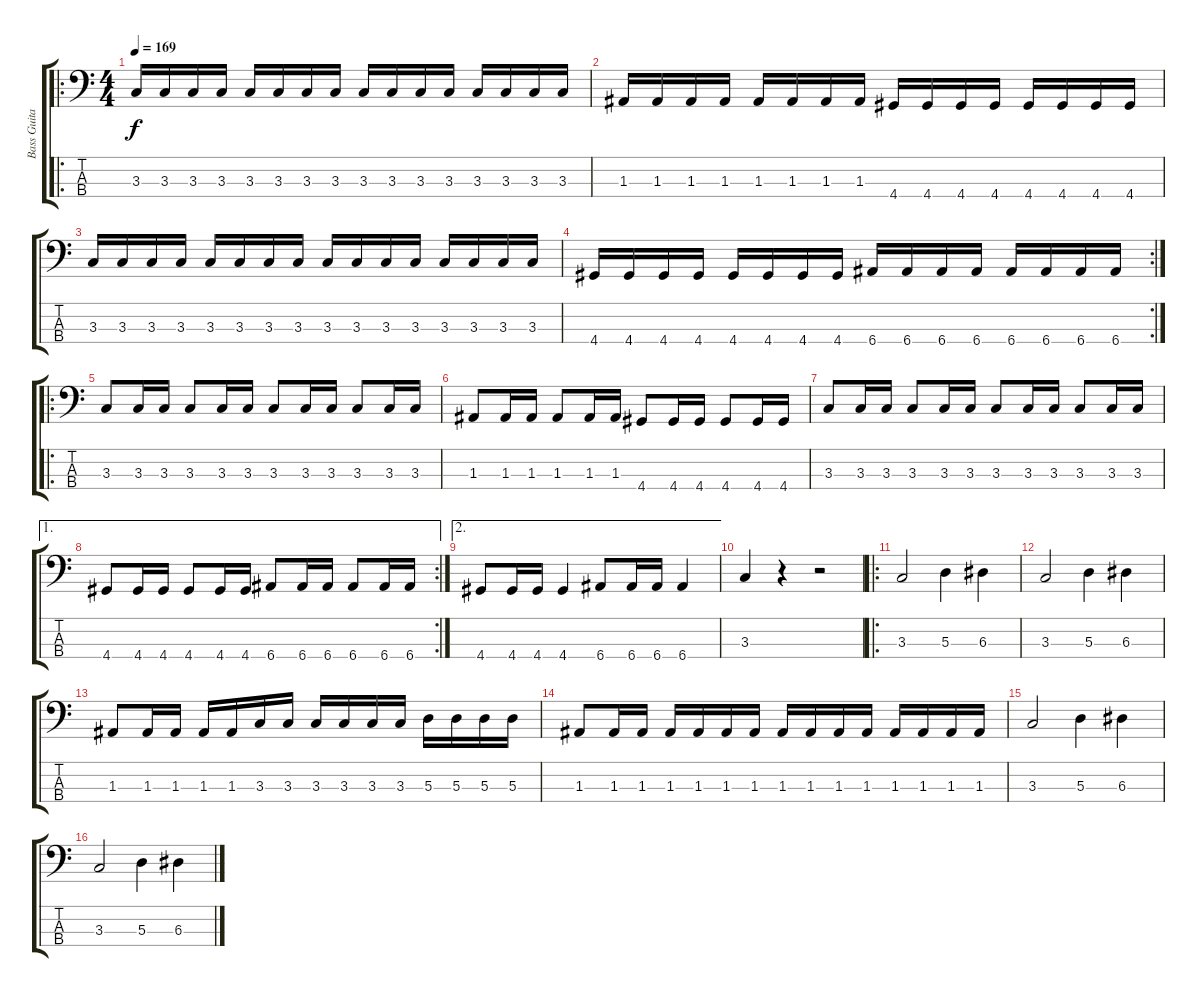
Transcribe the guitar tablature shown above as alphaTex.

\track ("Bass Guitar" "Bass Guita") {instrument electricbassfinger}
\staff {score tabs}
\tuning (G2 D2 A1 E1) {hide}
\ro
\ts (4 4)
\tempo 169
\clef f4
\ks c
3.3.16{dy f} 3.3.16 3.3.16 3.3.16 3.3.16 3.3.16 3.3.16 3.3.16 3.3.16 3.3.16 3.3.16 3.3.16 3.3.16 3.3.16 3.3.16 3.3.16 |
1.3.16 1.3.16 1.3.16 1.3.16 1.3.16 1.3.16 1.3.16 1.3.16 4.4.16 4.4.16 4.4.16 4.4.16 4.4.16 4.4.16 4.4.16 4.4.16 |
3.3.16 3.3.16 3.3.16 3.3.16 3.3.16 3.3.16 3.3.16 3.3.16 3.3.16 3.3.16 3.3.16 3.3.16 3.3.16 3.3.16 3.3.16 3.3.16 |
\rc 2
4.4.16 4.4.16 4.4.16 4.4.16 4.4.16 4.4.16 4.4.16 4.4.16 6.4.16 6.4.16 6.4.16 6.4.16 6.4.16 6.4.16 6.4.16 6.4.16 |
\ro
3.3.8 3.3.16 3.3.16 3.3.8 3.3.16 3.3.16 3.3.8 3.3.16 3.3.16 3.3.8 3.3.16 3.3.16 |
1.3.8 1.3.16 1.3.16 1.3.8 1.3.16 1.3.16 4.4.8 4.4.16 4.4.16 4.4.8 4.4.16 4.4.16 |
3.3.8 3.3.16 3.3.16 3.3.8 3.3.16 3.3.16 3.3.8 3.3.16 3.3.16 3.3.8 3.3.16 3.3.16 |
\ae 1
\rc 2
4.4.8 4.4.16 4.4.16 4.4.8 4.4.16 4.4.16 6.4.8 6.4.16 6.4.16 6.4.8 6.4.16 6.4.16 |
\ae 2
4.4.8 4.4.16 4.4.16 4.4.4 6.4.8 6.4.16 6.4.16 6.4.4 |
3.3.4 r.4 r.2 |
\ro
3.3.2 5.3.4 6.3.4 |
3.3.2 5.3.4 6.3.4 |
1.3.8 1.3.16 1.3.16 1.3.16 1.3.16 3.3.16 3.3.16 3.3.16 3.3.16 3.3.16 3.3.16 5.3.16 5.3.16 5.3.16 5.3.16 |
1.3.8 1.3.16 1.3.16 1.3.16 1.3.16 1.3.16 1.3.16 1.3.16 1.3.16 1.3.16 1.3.16 1.3.16 1.3.16 1.3.16 1.3.16 |
3.3.2 5.3.4 6.3.4 |
3.3.2 5.3.4 6.3.4
